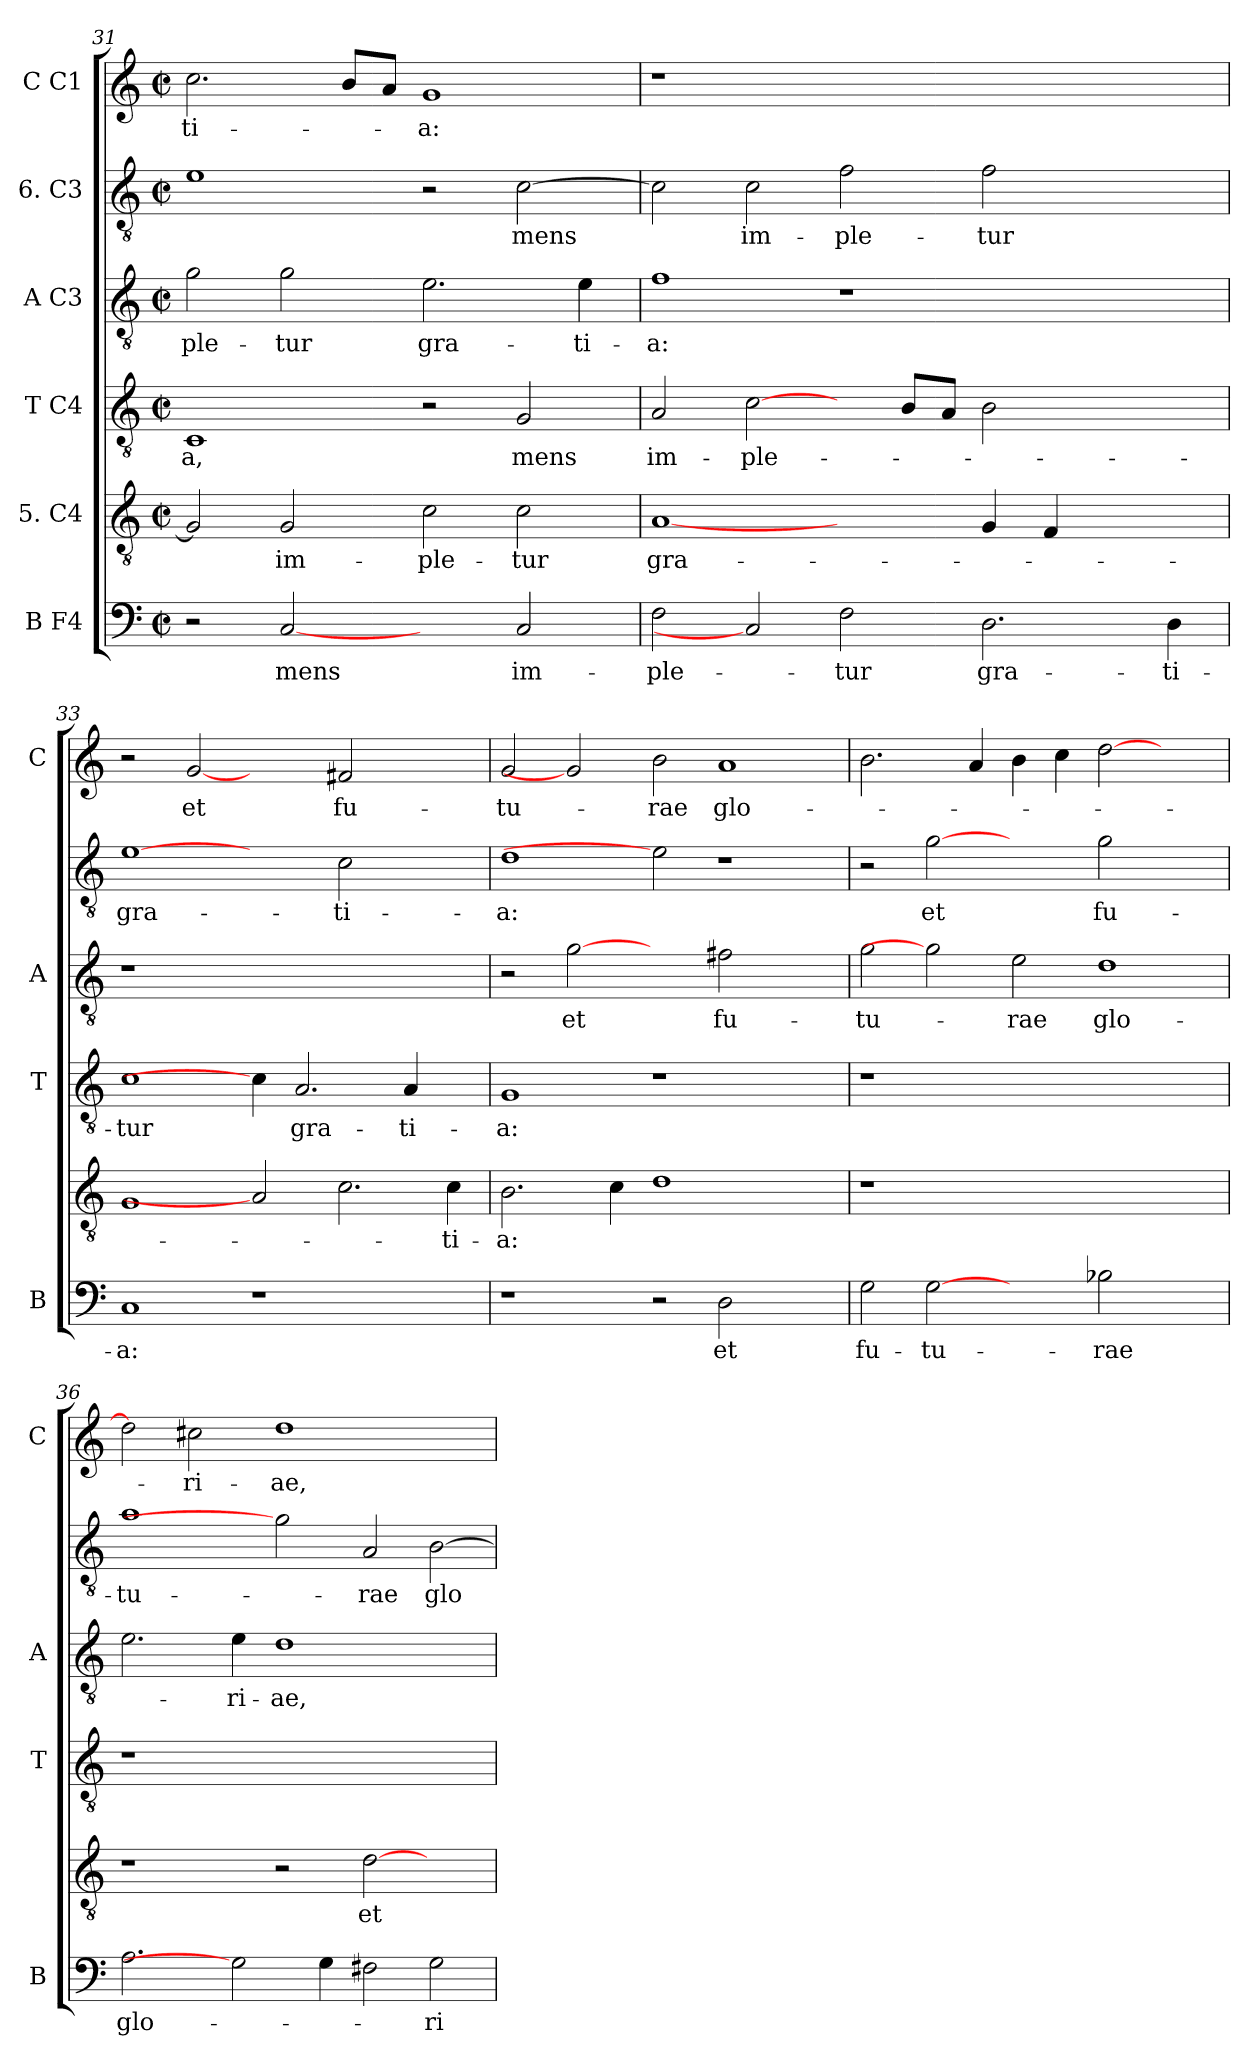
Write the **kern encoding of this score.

**kern	**text	**kern	**text	**kern	**text	**kern	**text	**kern	**text	**kern	**text
*part6	*part6	*part5	*part5	*part4	*part4	*part3	*part3	*part2	*part2	*part1	*part1
*staff6	*staff6	*staff5	*staff5	*staff4	*staff4	*staff3	*staff3	*staff2	*staff2	*staff1	*staff1
*I"B F4	*	*I"5. C4	*	*I"T C4	*	*I"A C3	*	*I"6. C3	*	*I"C C1	*
*I'B	*	*	*	*I'T	*	*I'A	*	*	*	*I'C	*
*clefF4	*	*clefGv2	*	*clefGv2	*	*clefGv2	*	*clefGv2	*	*clefG2	*
*k[]	*	*k[]	*	*k[]	*	*k[]	*	*k[]	*	*k[]	*
*C:	*	*C:	*	*C:	*	*C:	*	*C:	*	*C:	*
*M2/2	*	*M2/2	*	*M2/2	*	*M2/2	*	*M2/2	*	*M2/2	*
*met(c|)	*	*met(c|)	*	*met(c|)	*	*met(c|)	*	*met(c|)	*	*met(c|)	*
=31	=31	=31	=31	=31	=31	=31	=31	=31	=31	=31	=31
!	!	!	!	!	!LO:LY:b	!	!LO:LY:b	!	!	!	!LO:LY:b
2r	.	2G/]	.	1C	-a,	2g\	-ple-	1e	.	2.cc\	-ti-
!	!LO:LY:b	!	!LO:LY:b	!	!	!	!LO:LY:b	!	!	!	!
[2C	mens	2G/	im-	.	.	2g\	-tur	.	.	.	.
.	.	.	.	.	.	.	.	.	.	8b/L	.
.	.	.	.	.	.	.	.	.	.	8a/J	.
!	!	!	!LO:LY:b	!	!	!	!LO:LY:b	!	!	!	!LO:LY:b
2ryy	.	2c\	-ple-	2r	.	2.e\	gra-	2r	.	1g	-a:
!	!LO:LY:b	!	!LO:LY:b	!	!LO:LY:b	!	!	!	!LO:LY:b	!	!
2C/	im-	2c\	-tur	2G/	mens	.	.	[2c\	mens	.	.
!	!	!	!	!	!	!	!LO:LY:b	!	!	!	!
.	.	.	.	.	.	4e\	-ti-	.	.	.	.
=32	=32	=32	=32	=32	=32	=32	=32	=32	=32	=32	=32
!	!LO:LY:b	!	!LO:LY:b	!	!LO:LY:b	!	!LO:LY:b	!	!	!	!
2F\	-ple-	[1A	gra-	2A/	im-	1f	-a:	2c\]	.	1r	.
!	!	!	!	!	!LO:LY:b	!	!	!	!LO:LY:b	!	!
2C]	.	.	.	[2c\	-ple-	.	.	2c\	im-	.	.
!	!LO:LY:b	!	!	!	!	!	!	!	!LO:LY:b	!	!
2F\	-tur	2ryy	.	4ryy	.	1r	.	2f\	-ple-	1.ryy	.
.	.	.	.	8B/L	.	.	.	.	.	.	.
.	.	.	.	8A/J	.	.	.	.	.	.	.
!	!LO:LY:b	!	!	!	!	!	!	!	!LO:LY:b	!	!
2.D\	gra-	4G/	.	2B\	.	.	.	2f\	-tur	.	.
.	.	4F/	.	.	.	.	.	.	.	.	.
.	.	2ryy	.	2ryy	.	2ryy	.	2ryy	.	.	.
!	!LO:LY:b	!	!	!	!	!	!	!	!	!	!
4D\	-ti-	.	.	.	.	.	.	.	.	.	.
=33	=33	=33	=33	=33	=33	=33	=33	=33	=33	=33	=33
!	!LO:LY:b	!	!	!	!LO:LY:b	!	!	!	!LO:LY:b	!	!
1C	-a:	1G	.	1c	-tur	1r	.	[1e	gra-	2r	.
!	!	!	!	!	!	!	!	!	!	!	!LO:LY:b
.	.	.	.	.	.	.	.	.	.	[2g	et
1r	.	2A]	.	4c\]	.	1.ryy	.	2ryy	.	2ryy	.
!	!	!	!	!	!LO:LY:b	!	!	!	!	!	!
.	.	.	.	2.A/	gra-	.	.	.	.	.	.
!	!	!	!	!	!	!	!	!	!LO:LY:b	!	!LO:LY:b
.	.	2.c\	.	.	.	.	.	2c\	-ti-	2f#/	fu-
!	!	!	!	!	!LO:LY:b	!	!	!	!	!	!
2ryy	.	.	.	4A/	-ti-	.	.	2ryy	.	2ryy	.
!	!	!	!LO:LY:b	!	!	!	!	!	!	!	!
.	.	4c\	-ti-	4ryy	.	.	.	.	.	.	.
=34	=34	=34	=34	=34	=34	=34	=34	=34	=34	=34	=34
!	!	!	!LO:LY:b	!	!LO:LY:b	!	!	!	!LO:LY:b	!	!LO:LY:b
1r	.	2.B\	-a:	1G	-a:	2r	.	1d	-a:	2g/	-tu-
!	!	!	!	!	!	!	!LO:LY:b	!	!	!	!
.	.	.	.	.	.	[2g	et	.	.	2g]	.
.	.	4c\	.	.	.	.	.	.	.	.	.
!	!	!	!	!	!	!	!	!	!	!	!LO:LY:b
2r	.	1d	.	1r	.	2ryy	.	2e]	.	2b\	-rae
!	!LO:LY:b	!	!	!	!	!	!LO:LY:b	!	!	!	!LO:LY:b
2D\	et	.	.	.	.	2f#\	fu-	1r	.	1a	glo-
2ryy	.	2ryy	.	2ryy	.	2ryy	.	.	.	.	.
=35	=35	=35	=35	=35	=35	=35	=35	=35	=35	=35	=35
!	!LO:LY:b	!	!	!	!	!	!LO:LY:b	!	!	!	!
2G\	fu-	1r	.	1r	.	2g\	-tu-	2r	.	2.b\	.
!	!LO:LY:b	!	!	!	!	!	!	!	!LO:LY:b	!	!
[2G	-tu-	.	.	.	.	2g]	.	[2g	et	.	.
.	.	.	.	.	.	.	.	.	.	4a/	.
!	!	!	!	!	!	!	!LO:LY:b	!	!	!	!
2ryy	.	1.ryy	.	1.ryy	.	2e\	-rae	2ryy	.	4b\	.
.	.	.	.	.	.	.	.	.	.	4cc\	.
!	!LO:LY:b	!	!	!	!	!	!LO:LY:b	!	!LO:LY:b	!	!
2B-X\	-rae	.	.	.	.	1d	glo-	2g\	fu-	[2dd\	.
2ryy	.	.	.	.	.	.	.	2ryy	.	2ryy	.
!!LO:PB:g=z
=36	=36	=36	=36	=36	=36	=36	=36	=36	=36	=36	=36
!	!LO:LY:b	!	!	!	!	!	!	!	!LO:LY:b	!	!
2.A\	glo-	1r	.	1r	.	2.e\	.	1a	-tu-	2dd\]	.
!	!	!	!	!	!	!	!	!	!	!	!LO:LY:b
.	.	.	.	.	.	.	.	.	.	2cc#\	-ri-
!	!	!	!	!	!	!	!LO:LY:b	!	!	!	!
2G]	.	.	.	.	.	4e\	-ri-	.	.	.	.
!	!	!	!	!	!	!	!LO:LY:b	!	!	!	!LO:LY:b
.	.	2r	.	1.ryy	.	1d	-ae,	2g]	.	1dd	-ae,
4G\	.	.	.	.	.	.	.	.	.	.	.
!	!	!	!LO:LY:b	!	!	!	!	!	!LO:LY:b	!	!
2F#X\	.	[2d\	et	.	.	.	.	2A/	-rae	.	.
!	!LO:LY:b	!	!	!	!	!	!	!	!LO:LY:b	!	!
2G\	-ri-	2ryy	.	.	.	2ryy	.	[2B\	glo-	2ryy	.
=	=	=	=	=	=	=	=	=	=	=	=
*-	*-	*-	*-	*-	*-	*-	*-	*-	*-	*-	*-
